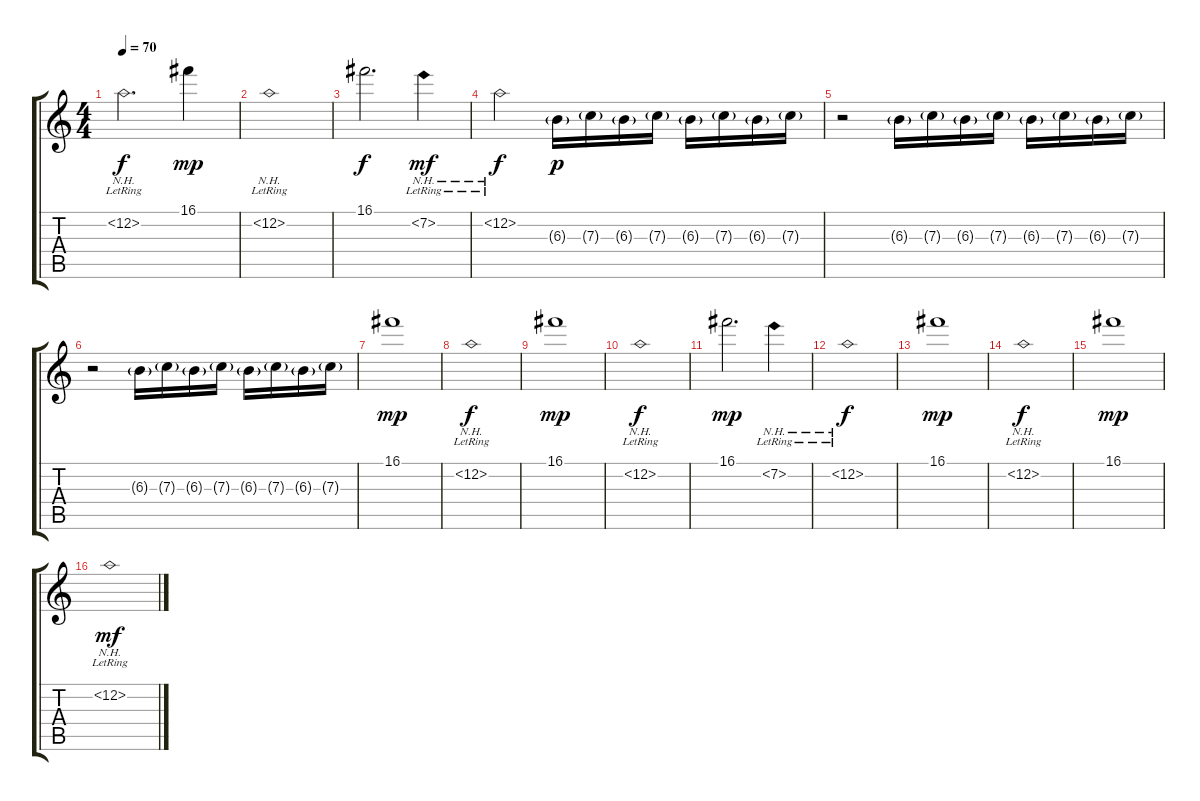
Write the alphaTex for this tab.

\track "" {instrument distortionguitar}
\staff {score tabs}
\tuning (D4 A3 F3 C3 G2 C2) {hide}
\ts (4 4)
\tempo 70
\clef g2
\ks c
12.2{nh lr}.2{d dy f} 16.1.4{dy mp} |
12.2{nh lr}.1 |
16.1.2{d dy f} 7.2{nh lr}.4{dy mf} |
12.2{nh lr}.2{dy f} 6.3{g}.16{dy p} 7.3{g}.16 6.3{g}.16 7.3{g}.16 6.3{g}.16 7.3{g}.16 6.3{g}.16 7.3{g}.16 |
r.2 6.3{g}.16 7.3{g}.16 6.3{g}.16 7.3{g}.16 6.3{g}.16 7.3{g}.16 6.3{g}.16 7.3{g}.16 |
r.2 6.3{g}.16 7.3{g}.16 6.3{g}.16 7.3{g}.16 6.3{g}.16 7.3{g}.16 6.3{g}.16 7.3{g}.16 |
16.1.1{dy mp} |
12.2{nh lr}.1{dy f} |
16.1.1{dy mp} |
12.2{nh lr}.1{dy f} |
16.1.2{d dy mp} 7.2{nh lr}.4 |
12.2{nh lr}.1{dy f} |
16.1.1{dy mp} |
12.2{nh lr}.1{dy f} |
16.1.1{dy mp} |
12.2{nh lr}.1{dy mf}
